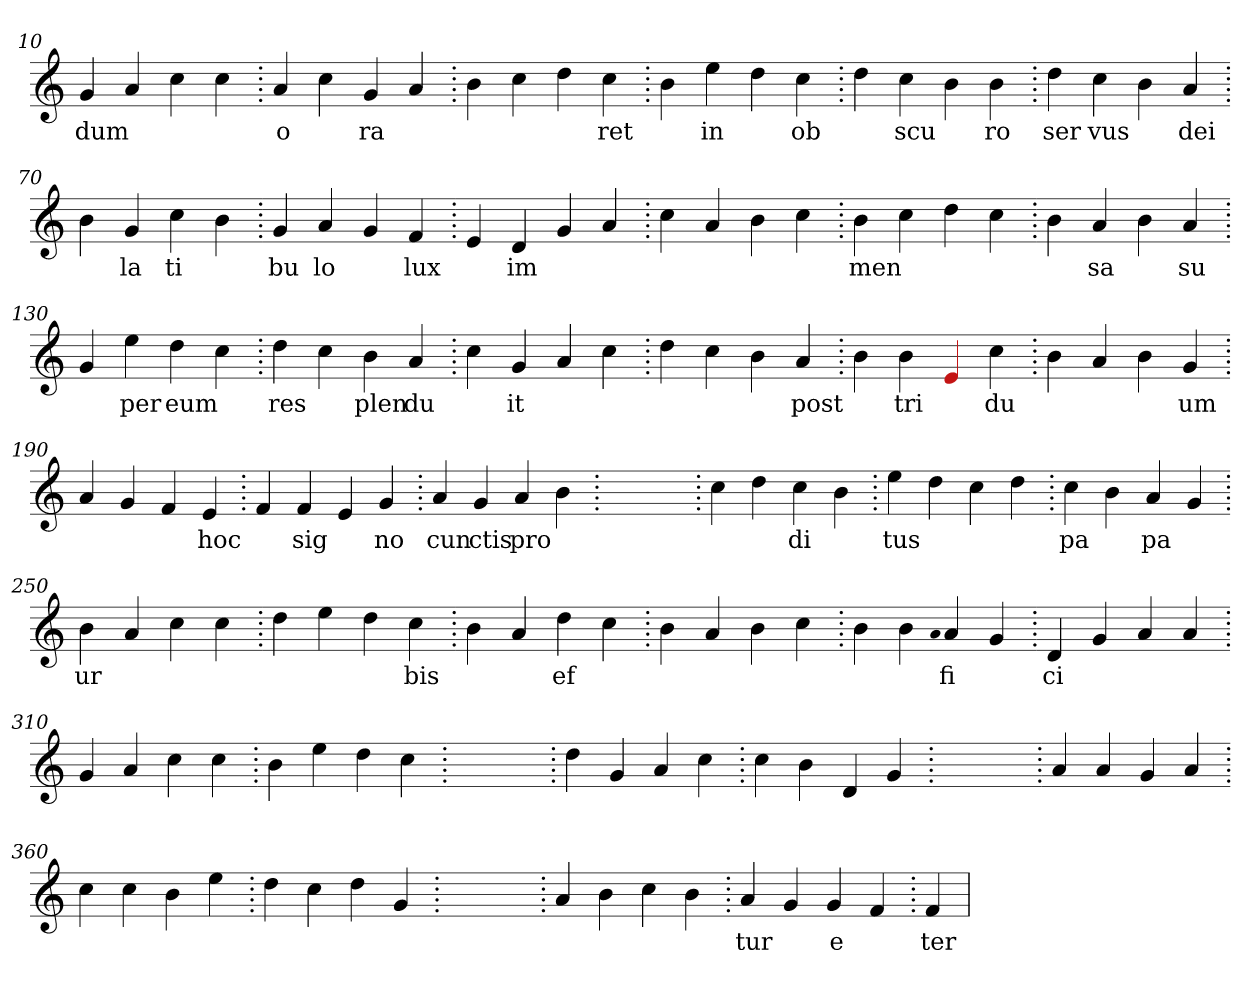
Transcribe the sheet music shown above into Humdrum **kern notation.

**kern	**text
*part1	*part1
*staff1	*staff1
*clefG2	*
=10.	=10.
4g	dum
4a	.
4cc	.
4cc	.
=20.	=20.
4a	o
4cc	.
4g	ra
4a	.
=30.	=30.
4b	.
4cc	.
4dd	.
4cc	ret
=40.	=40.
4b	.
4ee	in
4dd	.
4cc	ob
=50.	=50.
4dd	.
4cc	scu
4b	.
4b	ro
=60.	=60.
4dd	ser
4cc	vus
4b	.
4a	dei
=70.	=70.
4b	.
4g	la
4cc	ti
4b	.
=80.	=80.
4g	bu
4a	lo
4g	.
4f	lux
=90.	=90.
4e	.
4d	im
4g	.
4a	.
=100.	=100.
4cc	.
4a	.
4b	.
4cc	.
=110.	=110.
4b	men
4cc	.
4dd	.
4cc	.
=120.	=120.
4b	.
4a	sa
4b	.
4a	su
=130.	=130.
4g	.
4ee	per
4dd	eum
4cc	.
=140.	=140.
4dd	res
4cc	.
4b	plen
4a	du
=150.	=150.
4cc	.
4g	it
4a	.
4cc	.
=160.	=160.
4dd	.
4cc	.
4b	.
4a	post
=170.	=170.
4b	.
4b	tri
4Re	.
4cc	du
=180.	=180.
4b	.
4a	.
4b	.
4g	um
=190.	=190.
4a	.
4g	.
4f	.
4e	hoc
=200.	=200.
4f	.
4f	sig
4e	.
4g	no
=210.	=210.
4a	cun
4g	ctis
4a	pro
4b	.
=220.	=220.
1ryy	.
=220.	=220.
4cc	.
4dd	.
4cc	di
4b	.
=230.	=230.
4ee	tus
4dd	.
4cc	.
4dd	.
=240.	=240.
4cc	pa
4b	.
4a	pa
4g	.
=250.	=250.
4b	ur
4a	.
4cc	.
4cc	.
=260.	=260.
4dd	.
4ee	.
4dd	.
4cc	bis
=270.	=270.
4b	.
4a	.
4dd	ef
4cc	.
=280.	=280.
4b	.
4a	.
4b	.
4cc	.
=290.	=290.
4b	.
4b	.
qqa	.
4a	fi
4g	.
=300.	=300.
4d	ci
4g	.
4a	.
4a	.
=310.	=310.
4g	.
4a	.
4cc	.
4cc	.
=320.	=320.
4b	.
4ee	.
4dd	.
4cc	.
=330.	=330.
1ryy	.
=330.	=330.
4dd	.
4g	.
4a	.
4cc	.
=340.	=340.
4cc	.
4b	.
4d	.
4g	.
=350.	=350.
1ryy	.
=350.	=350.
4a	.
4a	.
4g	.
4a	.
=360.	=360.
4cc	.
4cc	.
4b	.
4ee	.
=370.	=370.
4dd	.
4cc	.
4dd	.
4g	.
=380.	=380.
1ryy	.
=380.	=380.
4a	.
4b	.
4cc	.
4b	.
=390.	=390.
4a	tur
4g	.
4g	e
4f	.
=400.	=400.
4f	ter
=	=
*-	*-
